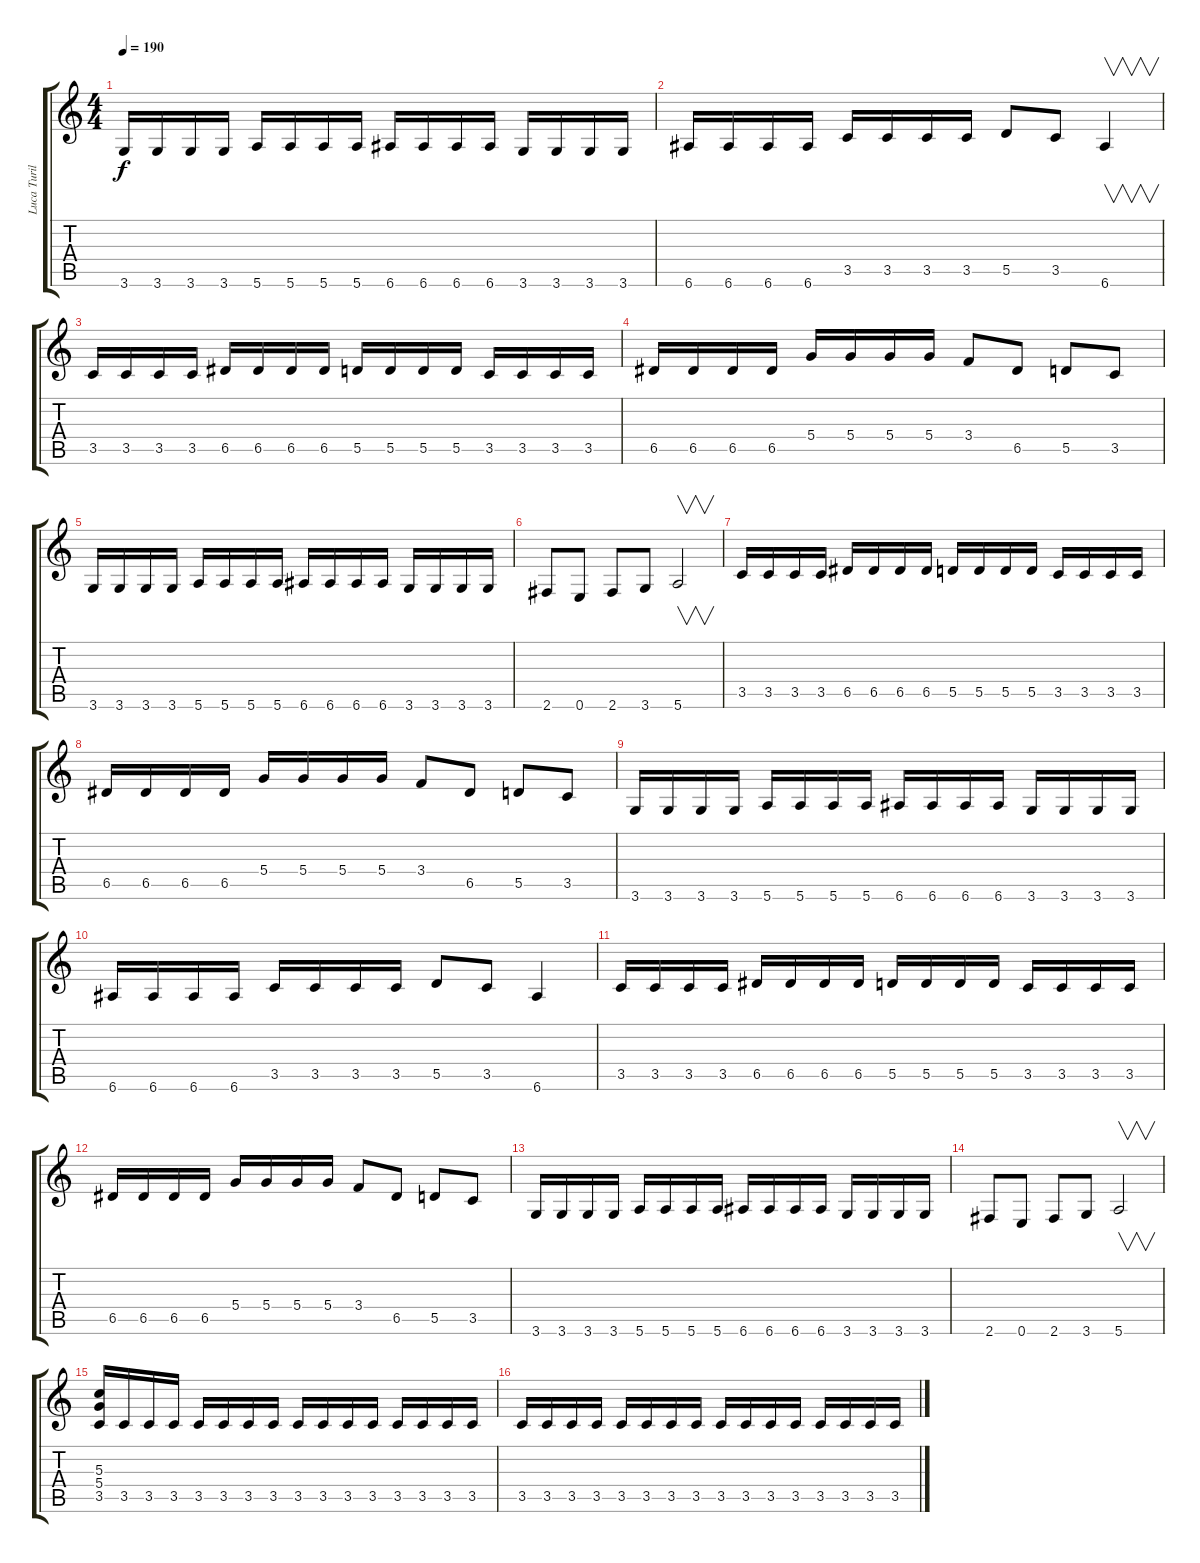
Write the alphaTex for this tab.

\track ("Luca Turili" "Luca Turil") {instrument distortionguitar}
\staff {score tabs}
\tuning (E4 B3 G3 D3 A2 E2) {hide}
\ts (4 4)
\tempo 190
\clef g2
\ks c
3.6.16{dy f} 3.6.16 3.6.16 3.6.16 5.6.16 5.6.16 5.6.16 5.6.16 6.6.16 6.6.16 6.6.16 6.6.16 3.6.16 3.6.16 3.6.16 3.6.16 |
6.6.16 6.6.16 6.6.16 6.6.16 3.5.16 3.5.16 3.5.16 3.5.16 5.5.8 3.5.8 6.6.4{v} |
3.5.16 3.5.16 3.5.16 3.5.16 6.5.16 6.5.16 6.5.16 6.5.16 5.5.16 5.5.16 5.5.16 5.5.16 3.5.16 3.5.16 3.5.16 3.5.16 |
6.5.16 6.5.16 6.5.16 6.5.16 5.4.16 5.4.16 5.4.16 5.4.16 3.4.8 6.5.8 5.5.8 3.5.8 |
3.6.16 3.6.16 3.6.16 3.6.16 5.6.16 5.6.16 5.6.16 5.6.16 6.6.16 6.6.16 6.6.16 6.6.16 3.6.16 3.6.16 3.6.16 3.6.16 |
2.6.8 0.6.8 2.6.8 3.6.8 5.6.2{v} |
3.5.16 3.5.16 3.5.16 3.5.16 6.5.16 6.5.16 6.5.16 6.5.16 5.5.16 5.5.16 5.5.16 5.5.16 3.5.16 3.5.16 3.5.16 3.5.16 |
6.5.16 6.5.16 6.5.16 6.5.16 5.4.16 5.4.16 5.4.16 5.4.16 3.4.8 6.5.8 5.5.8 3.5.8 |
3.6.16 3.6.16 3.6.16 3.6.16 5.6.16 5.6.16 5.6.16 5.6.16 6.6.16 6.6.16 6.6.16 6.6.16 3.6.16 3.6.16 3.6.16 3.6.16 |
6.6.16 6.6.16 6.6.16 6.6.16 3.5.16 3.5.16 3.5.16 3.5.16 5.5.8 3.5.8 6.6.4 |
3.5.16 3.5.16 3.5.16 3.5.16 6.5.16 6.5.16 6.5.16 6.5.16 5.5.16 5.5.16 5.5.16 5.5.16 3.5.16 3.5.16 3.5.16 3.5.16 |
6.5.16 6.5.16 6.5.16 6.5.16 5.4.16 5.4.16 5.4.16 5.4.16 3.4.8 6.5.8 5.5.8 3.5.8 |
3.6.16 3.6.16 3.6.16 3.6.16 5.6.16 5.6.16 5.6.16 5.6.16 6.6.16 6.6.16 6.6.16 6.6.16 3.6.16 3.6.16 3.6.16 3.6.16 |
2.6.8 0.6.8 2.6.8 3.6.8 5.6.2{v} |
(5.3 5.4 3.5).16 3.5.16 3.5.16 3.5.16 3.5.16 3.5.16 3.5.16 3.5.16 3.5.16 3.5.16 3.5.16 3.5.16 3.5.16 3.5.16 3.5.16 3.5.16 |
3.5.16 3.5.16 3.5.16 3.5.16 3.5.16 3.5.16 3.5.16 3.5.16 3.5.16 3.5.16 3.5.16 3.5.16 3.5.16 3.5.16 3.5.16 3.5.16
